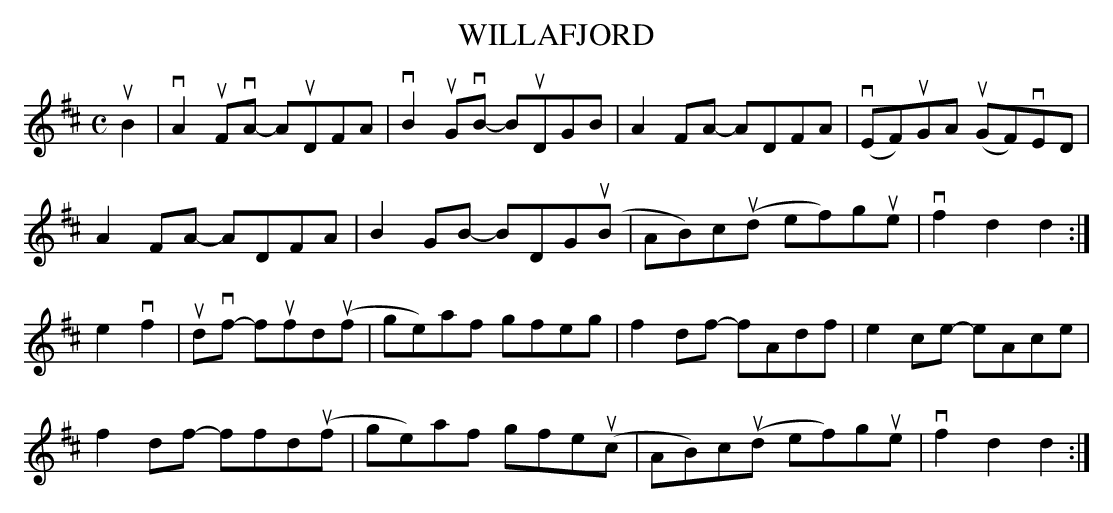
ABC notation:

X:1
T: WILLAFJORD
M: C
L: 1/8
K: DMaj
uB2 |\
vA2uFvA- AuDFA | vB2uGvB- BuDGB | A2FA- ADFA | (vEF)uGA (uGF)vED |
A2FA- ADFA | B2GB- BDG(uB | AB)c(ud ef)gue | vf2d2 d2 :|
e2vf2|udvf- fufd(uf | ge)af gfeg | f2df- fAdf | e2ce- eAce |
f2df- ffd(uf | ge)af gfe(uc | AB)c(ud ef)gue | vf2d2 d2 :|
